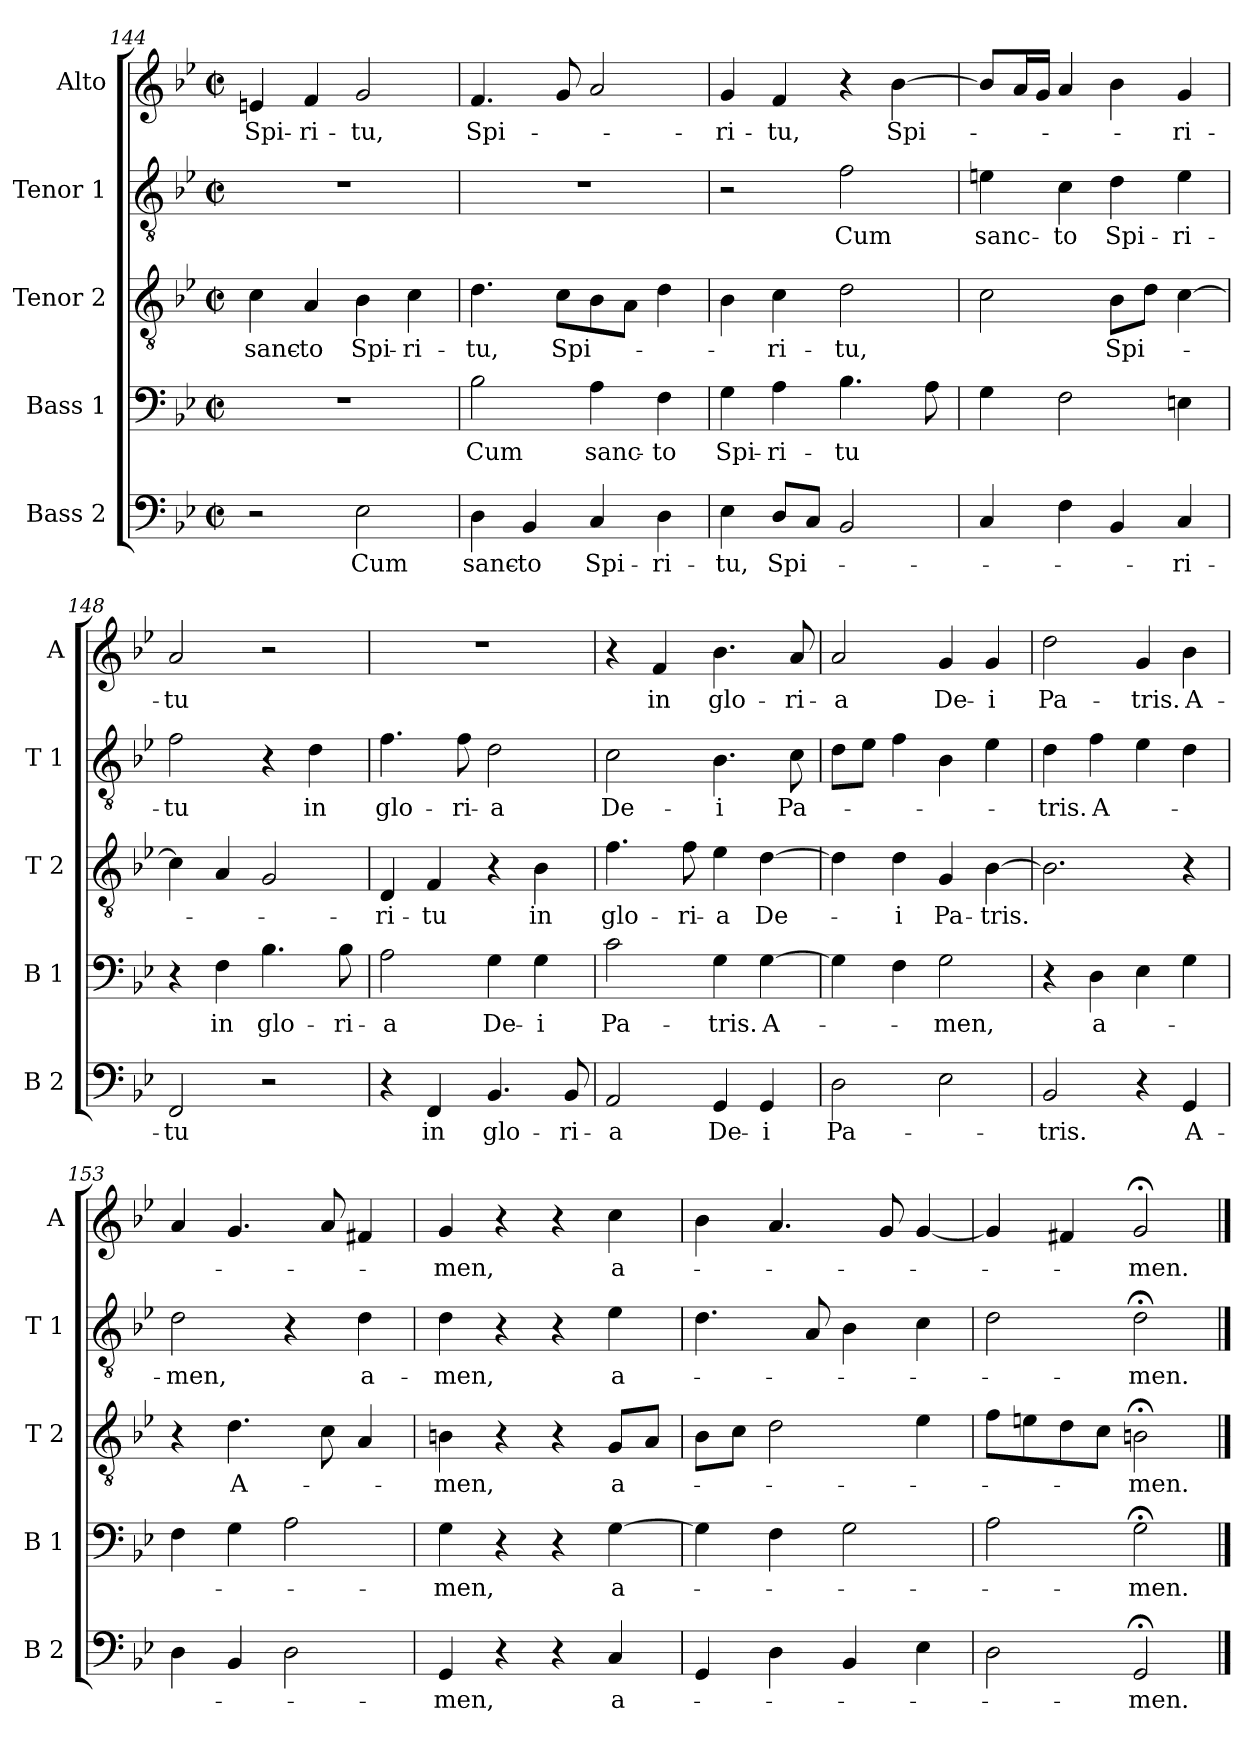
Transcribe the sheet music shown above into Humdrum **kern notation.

**kern	**text	**kern	**text	**kern	**text	**kern	**text	**kern	**text
*part5	*part5	*part4	*part4	*part3	*part3	*part2	*part2	*part1	*part1
*staff5	*staff5	*staff4	*staff4	*staff3	*staff3	*staff2	*staff2	*staff1	*staff1
*I"Bass 2	*	*I"Bass 1	*	*I"Tenor 2	*	*I"Tenor 1	*	*I"Alto	*
*I'B 2	*	*I'B 1	*	*I'T 2	*	*I'T 1	*	*I'A	*
*clefF4	*	*clefF4	*	*clefGv2	*	*clefGv2	*	*clefG2	*
*k[b-e-]	*	*k[b-e-]	*	*k[b-e-]	*	*k[b-e-]	*	*k[b-e-]	*
*B-:	*	*B-:	*	*B-:	*	*B-:	*	*B-:	*
*M2/2	*	*M2/2	*	*M2/2	*	*M2/2	*	*M2/2	*
*met(c|)	*	*met(c|)	*	*met(c|)	*	*met(c|)	*	*met(c|)	*
=144	=144	=144	=144	=144	=144	=144	=144	=144	=144
!	!	!	!	!	!LO:LY:b	!	!	!	!LO:LY:b
2r	.	1r	.	4c\	sanc-	1r	.	4en/	Spi-
!	!	!	!	!	!LO:LY:b	!	!	!	!LO:LY:b
.	.	.	.	4A/	-to	.	.	4f/	-ri-
!	!LO:LY:b	!	!	!	!LO:LY:b	!	!	!	!LO:LY:b
2E-\	-Cum	.	.	4B-\	Spi-	.	.	2g/	-tu,
!	!	!	!	!	!LO:LY:b	!	!	!	!
.	.	.	.	4c\	-ri-	.	.	.	.
=145	=145	=145	=145	=145	=145	=145	=145	=145	=145
!	!LO:LY:b	!	!LO:LY:b	!	!LO:LY:b	!	!	!	!LO:LY:b
4D\	sanc-	2B-\	Cum	4.d\	-tu,	1r	.	4.f/	Spi-
!	!LO:LY:b	!	!	!	!	!	!	!	!
4BB-/	-to	.	.	.	.	.	.	.	.
!	!	!	!	!	!LO:LY:b	!	!	!	!
.	.	.	.	8c\L	Spi-	.	.	8g/	.
!	!LO:LY:b	!	!LO:LY:b	!	!	!	!	!	!
4C/	Spi-	4A\	sanc-	8B-\	.	.	.	2a/	.
.	.	.	.	8A\J	.	.	.	.	.
!	!LO:LY:b	!	!LO:LY:b	!	!	!	!	!	!
4D\	-ri-	4F\	-to	4d\	.	.	.	.	.
=146	=146	=146	=146	=146	=146	=146	=146	=146	=146
!	!LO:LY:b	!	!LO:LY:b	!	!	!	!	!	!LO:LY:b
4E-\	-tu,	4G\	Spi-	4B-\	.	2r	.	4g/	-ri-
!	!LO:LY:b	!	!LO:LY:b	!	!LO:LY:b	!	!	!	!LO:LY:b
8D/L	Spi-	4A\	-ri-	4c\	-ri-	.	.	4f/	-tu,
8C/J	.	.	.	.	.	.	.	.	.
!	!	!	!LO:LY:b	!	!LO:LY:b	!	!LO:LY:b	!	!
2BB-/	.	4.B-\	-tu	2d\	-tu,	2f\	Cum	4r	.
!	!	!	!	!	!	!	!	!	!LO:LY:b
.	.	.	.	.	.	.	.	[4b-\	Spi-
.	.	8A\	.	.	.	.	.	.	.
!!LO:LB:g=z
=147	=147	=147	=147	=147	=147	=147	=147	=147	=147
!	!	!	!	!	!	!	!LO:LY:b	!	!
4C/	.	4G\	.	2c\	.	4en\	sanc-	8b-/L]	.
.	.	.	.	.	.	.	.	16a/L	.
.	.	.	.	.	.	.	.	16g/JJ	.
!	!	!	!	!	!	!	!LO:LY:b	!	!
4F\	.	2F\	.	.	.	4c\	-to	4a/	.
!	!	!	!	!	!LO:LY:b	!	!LO:LY:b	!	!
4BB-/	.	.	.	8B-\L	Spi-	4d\	Spi-	4b-\	.
.	.	.	.	8d\J	.	.	.	.	.
!	!LO:LY:b	!	!	!	!	!	!LO:LY:b	!	!LO:LY:b
4C/	-ri-	4En\	.	[4c\	.	4e\	-ri-	4g/	-ri-
=148	=148	=148	=148	=148	=148	=148	=148	=148	=148
!	!LO:LY:b	!	!	!	!	!	!LO:LY:b	!	!LO:LY:b
2FF/	-tu	4r	.	4c\]	.	2f\	-tu	2a/	-tu
!	!	!	!LO:LY:b	!	!	!	!	!	!
.	.	4F\	in	4A/	.	.	.	.	.
!	!	!	!LO:LY:b	!	!	!	!	!	!
2r	.	4.B-\	glo-	2G/	.	4r	.	2r	.
!	!	!	!	!	!	!	!LO:LY:b	!	!
.	.	.	.	.	.	4d\	in	.	.
!	!	!	!LO:LY:b	!	!	!	!	!	!
.	.	8B-\	-ri-	.	.	.	.	.	.
=149	=149	=149	=149	=149	=149	=149	=149	=149	=149
!	!	!	!LO:LY:b	!	!LO:LY:b	!	!LO:LY:b	!	!
4r	.	2A\	-a	4D/	-ri-	4.f\	glo-	1r	.
!	!LO:LY:b	!	!	!	!LO:LY:b	!	!	!	!
4FF/	in	.	.	4F/	-tu	.	.	.	.
!	!	!	!	!	!	!	!LO:LY:b	!	!
.	.	.	.	.	.	8f\	-ri-	.	.
!	!LO:LY:b	!	!LO:LY:b	!	!	!	!LO:LY:b	!	!
4.BB-/	glo-	4G\	De-	4r	.	2d\	-a	.	.
!	!	!	!LO:LY:b	!	!LO:LY:b	!	!	!	!
.	.	4G\	-i	4B-\	in	.	.	.	.
!	!LO:LY:b	!	!	!	!	!	!	!	!
8BB-/	-ri-	.	.	.	.	.	.	.	.
=150	=150	=150	=150	=150	=150	=150	=150	=150	=150
!	!LO:LY:b	!	!LO:LY:b	!	!LO:LY:b	!	!LO:LY:b	!	!
2AA/	-a	2c\	Pa-	4.f\	glo-	2c\	De-	4r	.
!	!	!	!	!	!	!	!	!	!LO:LY:b
.	.	.	.	.	.	.	.	4f/	in
!	!	!	!	!	!LO:LY:b	!	!	!	!
.	.	.	.	8f\	-ri-	.	.	.	.
!	!LO:LY:b	!	!LO:LY:b	!	!LO:LY:b	!	!LO:LY:b	!	!LO:LY:b
4GG/	De-	4G\	-tris.	4e-\	-a	4.B-\	-i	4.b-\	glo-
!	!LO:LY:b	!	!LO:LY:b	!	!LO:LY:b	!	!	!	!
4GG/	-i	[4G\	A-	[4d\	De-	.	.	.	.
!	!	!	!	!	!	!	!LO:LY:b	!	!LO:LY:b
.	.	.	.	.	.	8c\	Pa-	8a/	-ri-
=151	=151	=151	=151	=151	=151	=151	=151	=151	=151
!	!LO:LY:b	!	!	!	!	!	!	!	!LO:LY:b
2D\	Pa-	4G\]	.	4d\]	.	8d\L	.	2a/	-a
.	.	.	.	.	.	8e-\J	.	.	.
!	!	!	!	!	!LO:LY:b	!	!	!	!
.	.	4F\	.	4d\	-i	4f\	.	.	.
!	!	!	!LO:LY:b	!	!LO:LY:b	!	!	!	!LO:LY:b
2E-\	.	2G\	-men,	4G/	Pa-	4B-\	.	4g/	De-
!	!	!	!	!	!LO:LY:b	!	!	!	!LO:LY:b
.	.	.	.	[4B-\	-tris.	4e-\	.	4g/	-i
=152	=152	=152	=152	=152	=152	=152	=152	=152	=152
!	!LO:LY:b	!	!	!	!	!	!LO:LY:b	!	!LO:LY:b
2BB-/	-tris.	4r	.	2.B-\]	.	4d\	-tris.	2dd\	Pa-
!	!	!	!LO:LY:b	!	!	!	!LO:LY:b	!	!
.	.	4D\	a-	.	.	4f\	A-	.	.
!	!	!	!	!	!	!	!	!	!LO:LY:b
4r	.	4E-\	.	.	.	4e-\	.	4g/	-tris.
!	!LO:LY:b	!	!	!	!	!	!	!	!LO:LY:b
4GG/	A-	4G\	.	4r	.	4d\	.	4b-\	A-
!!LO:LB:g=z
=153	=153	=153	=153	=153	=153	=153	=153	=153	=153
!	!	!	!	!	!	!	!LO:LY:b	!	!
4D\	.	4F\	.	4r	.	2d\	-men,	4a/	.
!	!	!	!	!	!LO:LY:b	!	!	!	!
4BB-/	.	4G\	.	4.d\	A-	.	.	4.g/	.
2D\	.	2A\	.	.	.	4r	.	.	.
.	.	.	.	8c\	.	.	.	8a/	.
!	!	!	!	!	!	!	!LO:LY:b	!	!
.	.	.	.	4A/	.	4d\	a-	4f#X/	.
=154	=154	=154	=154	=154	=154	=154	=154	=154	=154
!	!LO:LY:b	!	!LO:LY:b	!	!LO:LY:b	!	!LO:LY:b	!	!LO:LY:b
4GG/	-men,	4G\	-men,	4Bn\	-men,	4d\	-men,	4g/	-men,
4r	.	4r	.	4r	.	4r	.	4r	.
4r	.	4r	.	4r	.	4r	.	4r	.
!	!LO:LY:b	!	!LO:LY:b	!	!LO:LY:b	!	!LO:LY:b	!	!LO:LY:b
4C/	a-	[4G\	a-	8G/L	a-	4e-\	a-	4cc\	a-
.	.	.	.	8A/J	.	.	.	.	.
=155	=155	=155	=155	=155	=155	=155	=155	=155	=155
4GG/	.	4G\]	.	8B-\L	.	4.d\	.	4b-\	.
.	.	.	.	8c\J	.	.	.	.	.
4D\	.	4F\	.	2d\	.	.	.	4.a/	.
.	.	.	.	.	.	8A/	.	.	.
4BB-/	.	2G\	.	.	.	4B-\	.	.	.
.	.	.	.	.	.	.	.	8g/	.
4E-\	.	.	.	4e-\	.	4c\	.	[4g/	.
=156	=156	=156	=156	=156	=156	=156	=156	=156	=156
2D\	.	2A\	.	8f\L	.	2d\	.	4g/]	.
.	.	.	.	8en\	.	.	.	.	.
.	.	.	.	8d\	.	.	.	4f#X/	.
.	.	.	.	8c\J	.	.	.	.	.
!	!LO:LY:b	!	!LO:LY:b	!	!LO:LY:b	!	!LO:LY:b	!	!LO:LY:b
2GG;</	-men.	2G;<\	-men.	2Bn;<\	-men.	2d;<\	-men.	2g;</	-men.
==	==	==	==	==	==	==	==	==	==
*-	*-	*-	*-	*-	*-	*-	*-	*-	*-
